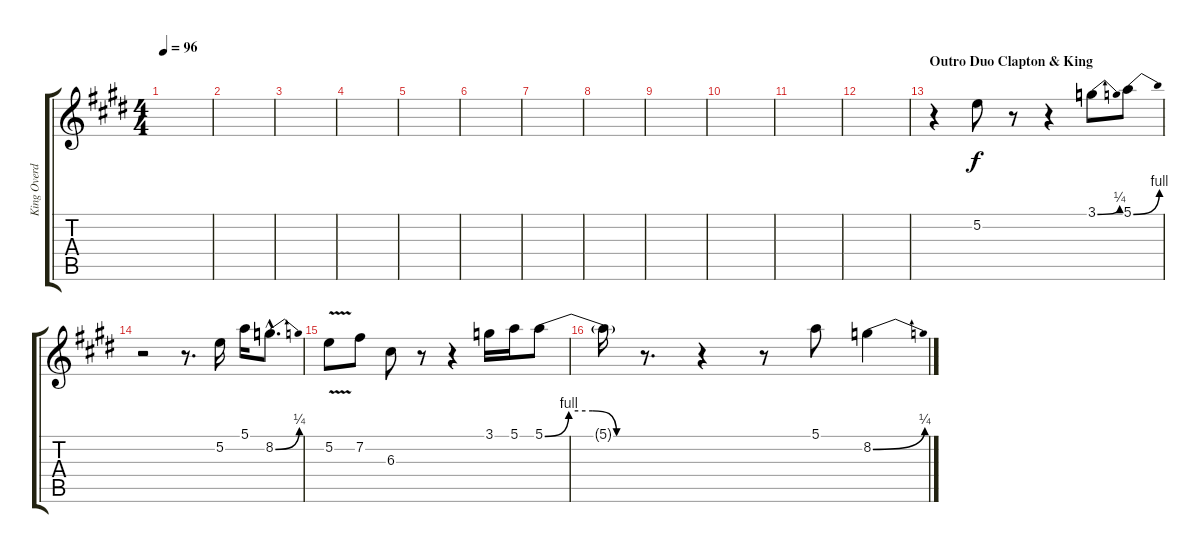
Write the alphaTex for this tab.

\track ("King Overdub" "King Overd") {instrument electricguitarjazz}
\staff {score tabs}
\tuning (E4 B3 G3 D3 A2 E2) {hide}
\ts (4 4)
\tempo 96
\clef g2
\ks e
|
|
|
|
|
|
|
|
|
|
|
|
\section ("" "Outro Duo Clapton & King")
r.4 5.2.8 r.8 r.4 3.1{be (bend 0 0 60 1)}.8 5.1{be (bend 0 0 60 4)}.8 |
r.2 r.8{d} 5.2.16 5.1.16 8.2{be (bend 0 0 60 1) hac}.8{d} |
5.2{v}.8 7.2.8 6.3.8 r.8 r.4 3.1.16 5.1.16 5.1{be (custom 0 0 15 4 30 4 45 0 60 0)}.8 |
5.1{t}.16 r.8{d} r.4 r.8 5.1.8 8.2{be (bend 0 0 60 1)}.4
